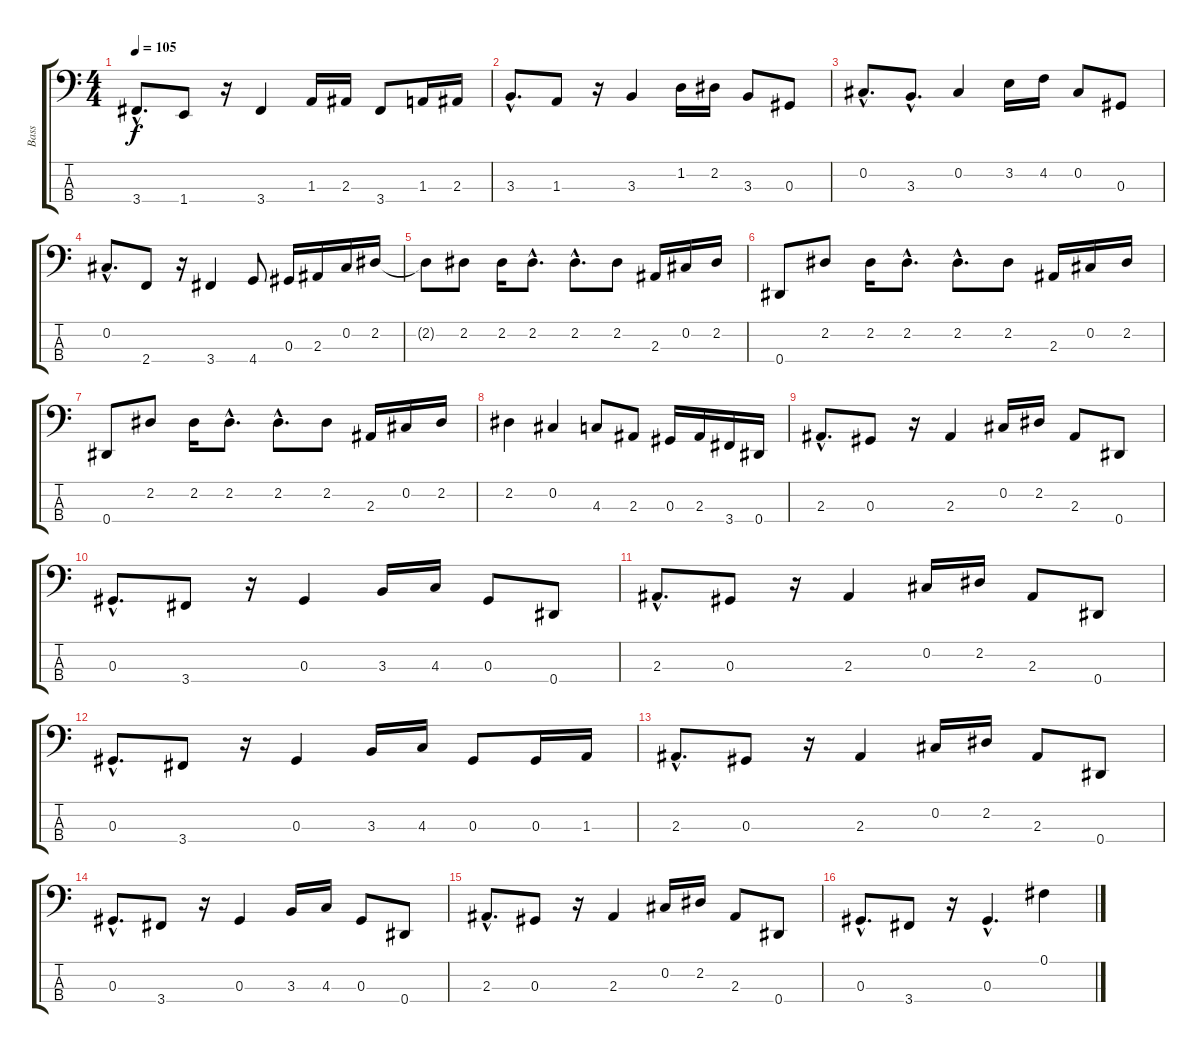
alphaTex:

\track ("Bass" "Bass") {instrument electricbassfinger}
\staff {score tabs}
\tuning (Gb2 Db2 Ab1 Eb1) {hide}
\ts (4 4)
\tempo 105
\clef f4
\ks c
3.4{hac}.8{d dy f} 1.4.8 r.16 3.4.4 1.3.16 2.3.16 3.4.8 1.3.16 2.3.16 |
3.3{hac}.8{d} 1.3.8 r.16 3.3.4 1.2.16 2.2.16 3.3.8 0.3.8 |
0.2{hac}.8{d} 3.3{hac}.8{d} 0.2.4 3.2.16 4.2.16 0.2.8 0.3.8 |
0.2{hac}.8{d} 2.4.8 r.16 3.4.4 4.4.8 0.3.16 2.3.16 0.2.16 2.2.16 |
2.2{t}.8 2.2.8 2.2.16 2.2{hac}.8{d} 2.2{hac}.8{d} 2.2.8 2.3.16 0.2.16 2.2.16 |
0.4.8 2.2.8 2.2.16 2.2{hac}.8{d} 2.2{hac}.8{d} 2.2.8 2.3.16 0.2.16 2.2.16 |
0.4.8 2.2.8 2.2.16 2.2{hac}.8{d} 2.2{hac}.8{d} 2.2.8 2.3.16 0.2.16 2.2.16 |
2.2.4 0.2.4 4.3.8 2.3.8 0.3.16 2.3.16 3.4.16 0.4.16 |
2.3{hac}.8{d} 0.3.8 r.16 2.3.4 0.2.16 2.2.16 2.3.8 0.4.8 |
0.3{hac}.8{d} 3.4.8 r.16 0.3.4 3.3.16 4.3.16 0.3.8 0.4.8 |
2.3{hac}.8{d} 0.3.8 r.16 2.3.4 0.2.16 2.2.16 2.3.8 0.4.8 |
0.3{hac}.8{d} 3.4.8 r.16 0.3.4 3.3.16 4.3.16 0.3.8 0.3.16 1.3.16 |
2.3{hac}.8{d} 0.3.8 r.16 2.3.4 0.2.16 2.2.16 2.3.8 0.4.8 |
0.3{hac}.8{d} 3.4.8 r.16 0.3.4 3.3.16 4.3.16 0.3.8 0.4.8 |
2.3{hac}.8{d} 0.3.8 r.16 2.3.4 0.2.16 2.2.16 2.3.8 0.4.8 |
0.3{hac}.8{d} 3.4.8 r.16 0.3{hac}.4{d} 0.1.4
